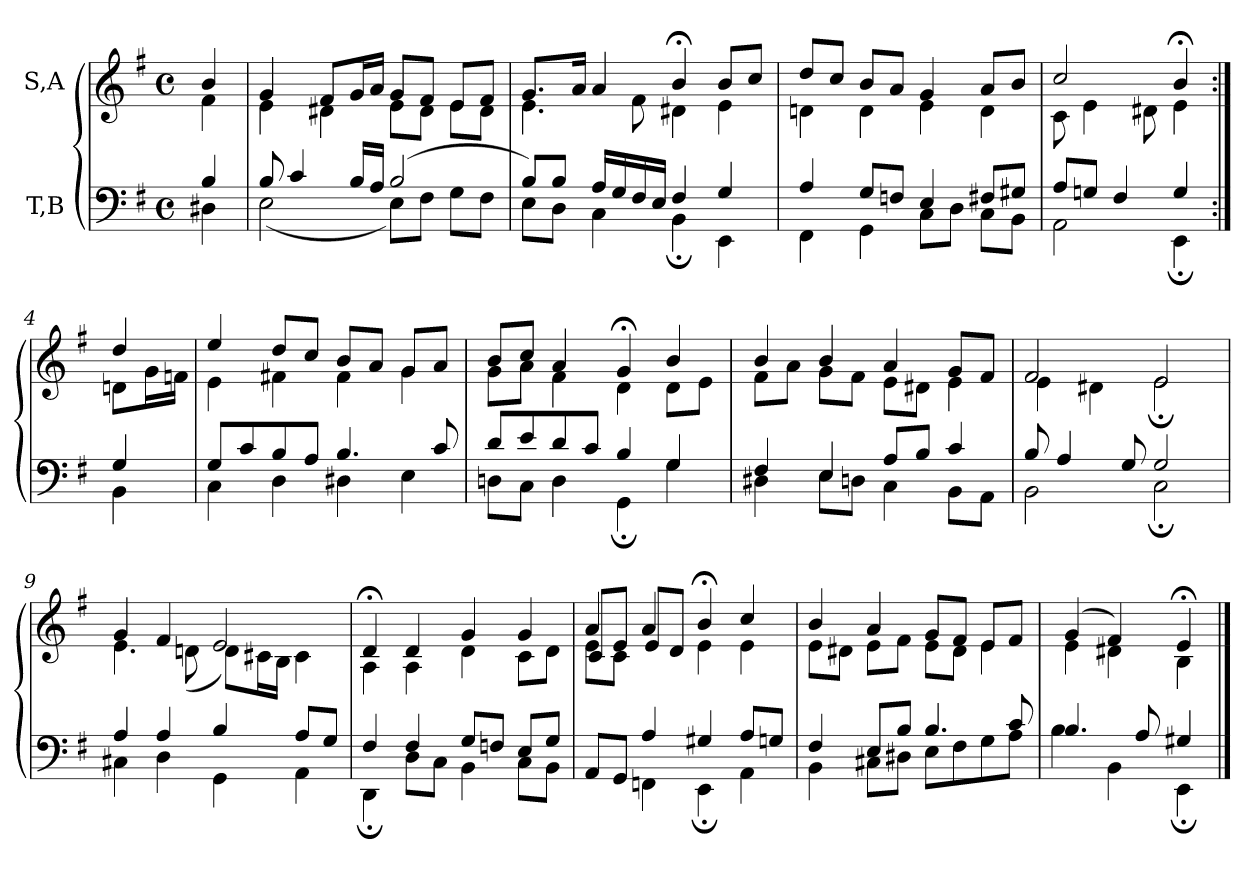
**kern	**kern
*part2	*part1
*staff2	*staff1
*I"T,B	*I"S,A
*clefF4	*clefG2
*k[f#]	*k[f#]
*M4/4	*M4/4
*met(c)	*met(c)
=	=
*^	*^
4B	4D#X	4b	4f#
=1	=1	=1	=1
8B	(<2E	4g	4e
4c	.	.	.
.	.	8f#L	4d#X
16BLL	.	16gL	.
16AJJ	.	16aJJ	.
(>2B	8EL)	8gL	8eL
.	8F#J	8f#J	8d#J
.	8GL	8eL	8eL
.	8F#J	8f#J	8d#J
=2	=2	=2	=2
8BL)	8EL	8.gL	4.e
8BJ	8DJ	.	.
.	.	16aJk	.
16ALL	4C	4a	.
16G	.	.	.
16F#	.	.	8f#
16EJJ	.	.	.
4F#	4BB;	4b;<	4d#X
4G	4EE	8bL	4e
.	.	8ccJ	.
=3	=3	=3	=3
4A	4FF#	8ddL	4dn
.	.	8ccJ	.
8GL	4GG	8bL	4d
8FnJ	.	8aJ	.
4E	8CL	4g	4e
.	8DJ	.	.
8F#XL	8CL	8aL	4d
8G#XJ	8BBJ	8bJ	.
=4a	=4a	=4a	=4a
8AL	2AA	2cc	8c
8GnJ	.	.	4e
4F#	.	.	.
.	.	.	8d#X
4G	4EE;	4b;<	4e
=4b:|!	=4b:|!	=4b:|!	=4b:|!
4G	4BB	4dd	8dnL
.	.	.	16gL
.	.	.	16fnJJ
=5	=5	=5	=5
8GL	4C	4ee	4e
8c	.	.	.
8B	4D	8ddL	4f#X
8AJ	.	8ccJ	.
4.B	4D#X	8bL	4f#
.	.	8aJ	.
.	4E	8gL	4g
8c	.	8aJ	.
=6	=6	=6	=6
8dL	8DnL	8bL	8gL
8e	8CJ	8ccJ	8aJ
8d	4D	4a	4f#
8cJ	.	.	.
4B	4GG;	4g;<	4d
4G	4G	4b	8dL
.	.	.	8eJ
=7	=7	=7	=7
4F#	4D#X	4b	8f#L
.	.	.	8aJ
4E	8EL	4b	8gL
.	8DnJ	.	8f#J
8AL	4C	4a	8eL
8BJ	.	.	8d#XJ
4c	8BBL	8gL	4e
.	8AAJ	8f#J	.
=8	=8	=8	=8
8B	2BB	2f#	4e
4A	.	.	.
.	.	.	4d#X
8G	.	.	.
2G	2C;	2e	2e;<
=9	=9	=9	=9
4A	4C#X	4g	4.e
4A	4D	4f#	.
.	.	.	(<8dn
4B	4GG	2e	8dL)
.	.	.	16c#XL
.	.	.	16BJJ
8AL	4AA	.	4c#
8GJ	.	.	.
=10	=10	=10	=10
4F#	4DD;	4d;<	4A
4F#	8DL	4d	4A
.	8CJ	.	.
8GL	4BB	4g	4d
8FnJ	.	.	.
8EL	8CL	4g	8cL
8GJ	8BBJ	.	8dJ
=11	=11	=11	=11
*	*^	*^	*^
2ryy	8AAL	4ryy	4a	8eL	8cL	4ryy
.	8GGJ	.	.	8cJ	8eJ	.
.	4FFn	4A	4a	4ryy	8eL	4ryy
.	.	.	.	.	8dJ	.
4G#X	4EE;	2ryy	4b;<	4e	2ryy	2ryy
8AL	4AA	.	4cc	4e	.	.
8GnJ	.	.	.	.	.	.
*	*v	*v	*	*	*	*
*	*	*	*v	*v	*v
=12	=12	=12	=12
4F#	4BB	4b	8eL
.	.	.	8d#XJ
8EL	8C#XL	4a	8eL
8BJ	8D#XJ	.	8f#J
4.B	8EL	8gL	8eL
.	8F#	8f#J	8d#J
.	8G	8eL	4e
8c	8AJ	8f#J	.
=13	=13	=13	=13
4.B	4B	(>4g	4e
.	4BB	4f#)	4d#X
8A	.	.	.
4G#X	4EE;	4e;<	4B
*v	*v	*	*
*	*v	*v
==	==
*-	*-
